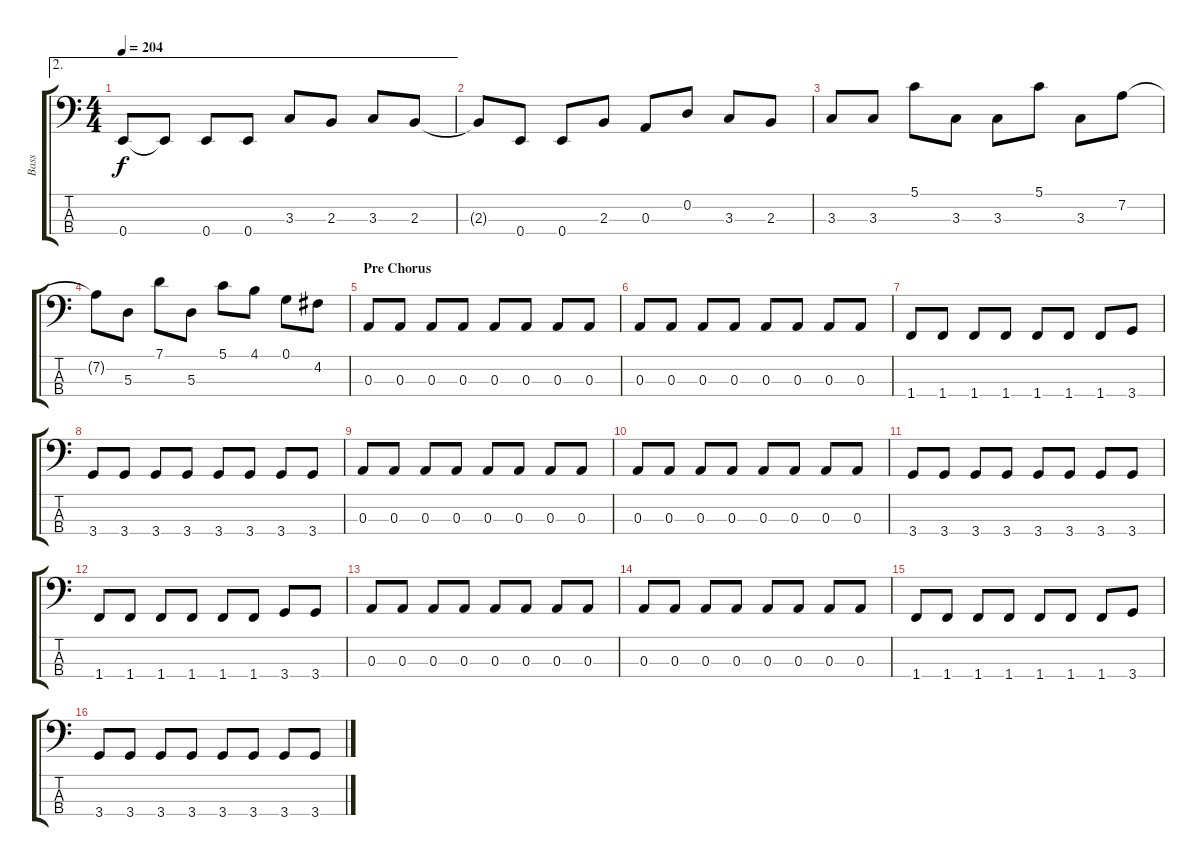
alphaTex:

\track ("Bass" "Bass") {instrument electricbassfinger}
\staff {score tabs}
\tuning (G2 D2 A1 E1) {hide}
\ae 2
\ts (4 4)
\tempo 204
\clef f4
\ks c
0.4.8{dy f} 0.4{t}.8 0.4.8 0.4.8 3.3.8 2.3.8 3.3.8 2.3.8 |
2.3{t}.8 0.4.8 0.4.8 2.3.8 0.3.8 0.2.8 3.3.8 2.3.8 |
3.3.8 3.3.8 5.1.8 3.3.8 3.3.8 5.1.8 3.3.8 7.2.8 |
7.2{t}.8 5.3.8 7.1.8 5.3.8 5.1.8 4.1.8 0.1.8 4.2.8 |
\section ("" "Pre Chorus")
0.3.8 0.3.8 0.3.8 0.3.8 0.3.8 0.3.8 0.3.8 0.3.8 |
0.3.8 0.3.8 0.3.8 0.3.8 0.3.8 0.3.8 0.3.8 0.3.8 |
1.4.8 1.4.8 1.4.8 1.4.8 1.4.8 1.4.8 1.4.8 3.4.8 |
3.4.8 3.4.8 3.4.8 3.4.8 3.4.8 3.4.8 3.4.8 3.4.8 |
0.3.8 0.3.8 0.3.8 0.3.8 0.3.8 0.3.8 0.3.8 0.3.8 |
0.3.8 0.3.8 0.3.8 0.3.8 0.3.8 0.3.8 0.3.8 0.3.8 |
3.4.8 3.4.8 3.4.8 3.4.8 3.4.8 3.4.8 3.4.8 3.4.8 |
1.4.8 1.4.8 1.4.8 1.4.8 1.4.8 1.4.8 3.4.8 3.4.8 |
0.3.8 0.3.8 0.3.8 0.3.8 0.3.8 0.3.8 0.3.8 0.3.8 |
0.3.8 0.3.8 0.3.8 0.3.8 0.3.8 0.3.8 0.3.8 0.3.8 |
1.4.8 1.4.8 1.4.8 1.4.8 1.4.8 1.4.8 1.4.8 3.4.8 |
3.4.8 3.4.8 3.4.8 3.4.8 3.4.8 3.4.8 3.4.8 3.4.8
